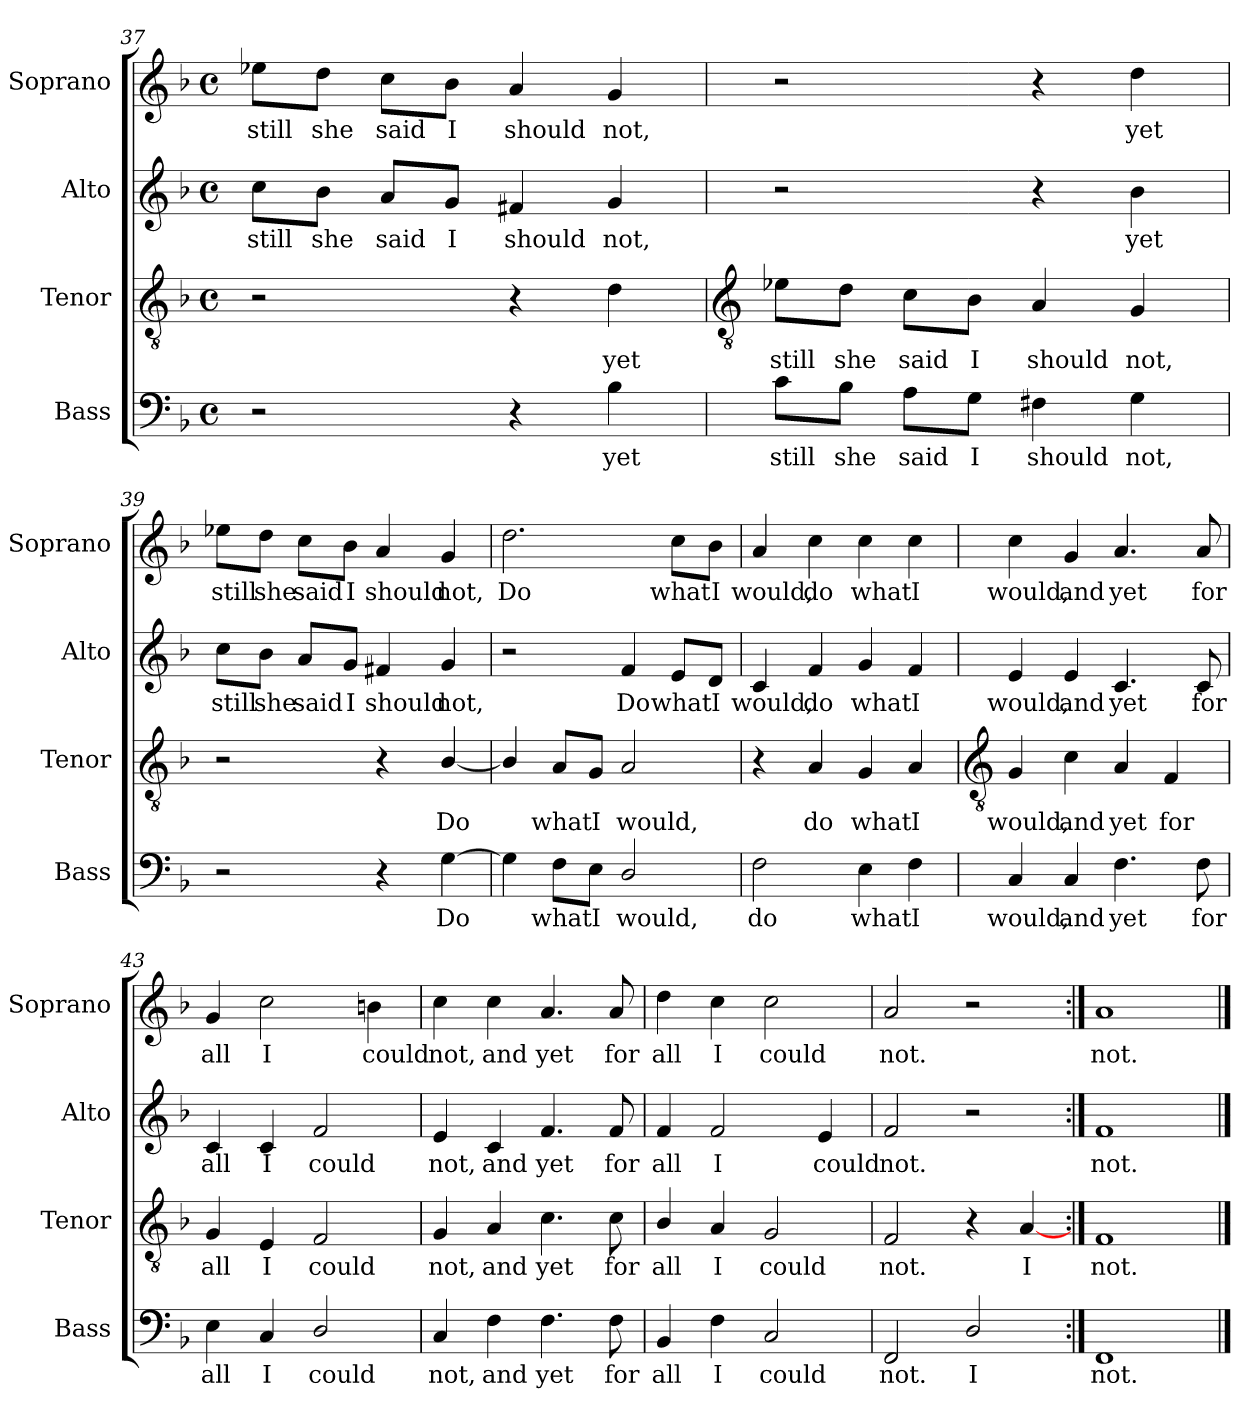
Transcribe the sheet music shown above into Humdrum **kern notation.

**kern	**text	**kern	**text	**kern	**text	**kern	**text
*part4	*part4	*part3	*part3	*part2	*part2	*part1	*part1
*staff4	*staff4	*staff3	*staff3	*staff2	*staff2	*staff1	*staff1
*I"Bass	*	*I"Tenor	*	*I"Alto	*	*I"Soprano	*
*I'Bass	*	*I'Tenor	*	*I'Alto	*	*I'Soprano	*
*clefF4	*	*clefGv2	*	*clefG2	*	*clefG2	*
*k[b-]	*	*k[b-]	*	*k[b-]	*	*k[b-]	*
*F:	*	*F:	*	*F:	*	*F:	*
*M4/4	*	*M4/4	*	*M4/4	*	*M4/4	*
*met(c)	*	*met(c)	*	*met(c)	*	*met(c)	*
=37	=37	=37	=37	=37	=37	=37	=37
!	!	!	!	!	!LO:LY:b	!	!LO:LY:b
2r	.	2r	.	8cc\L	still	8ee-X\L	still
!	!	!	!	!	!LO:LY:b	!	!LO:LY:b
.	.	.	.	8b-\J	she	8dd\J	she
!	!	!	!	!	!LO:LY:b	!	!LO:LY:b
.	.	.	.	8a/L	said	8cc\L	said
!	!	!	!	!	!LO:LY:b	!	!LO:LY:b
.	.	.	.	8g/J	I	8b-\J	I
!	!	!	!	!	!LO:LY:b	!	!LO:LY:b
4r	.	4r	.	4f#X	should	4a	should
!	!LO:LY:b	!	!LO:LY:b	!	!LO:LY:b	!	!LO:LY:b
4B-	yet	4d	yet	4g	not,	4g	not,
!!LO:LB:g=z
=38	=38	=38	=38	=38	=38	=38	=38
*	*	*clefGv2	*	*	*	*	*
!	!LO:LY:b	!	!LO:LY:b	!	!	!	!
8c\L	still	8e-X\L	still	2r	.	2r	.
!	!LO:LY:b	!	!LO:LY:b	!	!	!	!
8B-\J	she	8d\J	she	.	.	.	.
!	!LO:LY:b	!	!LO:LY:b	!	!	!	!
8A\L	said	8c\L	said	.	.	.	.
!	!LO:LY:b	!	!LO:LY:b	!	!	!	!
8G\J	I	8B-\J	I	.	.	.	.
!	!LO:LY:b	!	!LO:LY:b	!	!	!	!
4F#X	should	4A	should	4r	.	4r	.
!	!LO:LY:b	!	!LO:LY:b	!	!LO:LY:b	!	!LO:LY:b
4G	not,	4G	not,	4b-	yet	4dd	yet
=39	=39	=39	=39	=39	=39	=39	=39
!	!	!	!	!	!LO:LY:b	!	!LO:LY:b
2r	.	2r	.	8cc\L	still	8ee-X\L	still
!	!	!	!	!	!LO:LY:b	!	!LO:LY:b
.	.	.	.	8b-\J	she	8dd\J	she
!	!	!	!	!	!LO:LY:b	!	!LO:LY:b
.	.	.	.	8a/L	said	8cc\L	said
!	!	!	!	!	!LO:LY:b	!	!LO:LY:b
.	.	.	.	8g/J	I	8b-\J	I
!	!	!	!	!	!LO:LY:b	!	!LO:LY:b
4r	.	4r	.	4f#X	should	4a	should
!	!LO:LY:b	!	!LO:LY:b	!	!LO:LY:b	!	!LO:LY:b
[4G	Do	[4B-/	Do	4g	not,	4g	not,
=40	=40	=40	=40	=40	=40	=40	=40
!	!	!	!	!	!	!	!LO:LY:b
4G]	.	4B-/]	.	2r	.	2.dd	Do
!	!LO:LY:b	!	!LO:LY:b	!	!	!	!
8F\L	what	8A/L	what	.	.	.	.
!	!LO:LY:b	!	!LO:LY:b	!	!	!	!
8E\J	I	8G/J	I	.	.	.	.
!	!LO:LY:b	!	!LO:LY:b	!	!LO:LY:b	!	!
2D/	would,	2A	would,	4f	Do	.	.
!	!	!	!	!	!LO:LY:b	!	!LO:LY:b
.	.	.	.	8e/L	what	8cc\L	what
!	!	!	!	!	!LO:LY:b	!	!LO:LY:b
.	.	.	.	8d/J	I	8b-\J	I
=41	=41	=41	=41	=41	=41	=41	=41
!	!LO:LY:b	!	!	!	!LO:LY:b	!	!LO:LY:b
2F	do	4r	.	4c	would,	4a	would,
!	!	!	!LO:LY:b	!	!LO:LY:b	!	!LO:LY:b
.	.	4A	do	4f	do	4cc	do
!	!LO:LY:b	!	!LO:LY:b	!	!LO:LY:b	!	!LO:LY:b
4E	what	4G	what	4g	what	4cc	what
!	!LO:LY:b	!	!LO:LY:b	!	!LO:LY:b	!	!LO:LY:b
4F	I	4A	I	4f	I	4cc	I
!!LO:LB:g=z
=42	=42	=42	=42	=42	=42	=42	=42
*	*	*clefGv2	*	*	*	*	*
!	!LO:LY:b	!	!LO:LY:b	!	!LO:LY:b	!	!LO:LY:b
4C	would,	4G	would,	4e	would,	4cc	would,
!	!LO:LY:b	!	!LO:LY:b	!	!LO:LY:b	!	!LO:LY:b
4C	and	4c	and	4e	and	4g	and
!	!LO:LY:b	!	!LO:LY:b	!	!LO:LY:b	!	!LO:LY:b
4.F	yet	4A	yet	4.c	yet	4.a	yet
!	!	!	!LO:LY:b	!	!	!	!
.	.	4F	for	.	.	.	.
!	!LO:LY:b	!	!	!	!LO:LY:b	!	!LO:LY:b
8F	for	.	.	8c	for	8a	for
=43	=43	=43	=43	=43	=43	=43	=43
!	!LO:LY:b	!	!LO:LY:b	!	!LO:LY:b	!	!LO:LY:b
4E	all	4G	all	4c	all	4g	all
!	!LO:LY:b	!	!LO:LY:b	!	!LO:LY:b	!	!LO:LY:b
4C	I	4E	I	4c	I	2cc	I
!	!LO:LY:b	!	!LO:LY:b	!	!LO:LY:b	!	!
2D/	could	2F	could	2f	could	.	.
!	!	!	!	!	!	!	!LO:LY:b
.	.	.	.	.	.	4bn	could
=44	=44	=44	=44	=44	=44	=44	=44
!	!LO:LY:b	!	!LO:LY:b	!	!LO:LY:b	!	!LO:LY:b
4C	not,	4G	not,	4e	not,	4cc	not,
!	!LO:LY:b	!	!LO:LY:b	!	!LO:LY:b	!	!LO:LY:b
4F	and	4A	and	4c	and	4cc	and
!	!LO:LY:b	!	!LO:LY:b	!	!LO:LY:b	!	!LO:LY:b
4.F	yet	4.c	yet	4.f	yet	4.a	yet
!	!LO:LY:b	!	!LO:LY:b	!	!LO:LY:b	!	!LO:LY:b
8F	for	8c	for	8f	for	8a	for
=45	=45	=45	=45	=45	=45	=45	=45
!	!LO:LY:b	!	!LO:LY:b	!	!LO:LY:b	!	!LO:LY:b
4BB-	all	4B-/	all	4f	all	4dd	all
!	!LO:LY:b	!	!LO:LY:b	!	!LO:LY:b	!	!LO:LY:b
4F	I	4A	I	2f	I	4cc	I
!	!LO:LY:b	!	!LO:LY:b	!	!	!	!LO:LY:b
2C	could	2G	could	.	.	2cc	could
!	!	!	!	!	!LO:LY:b	!	!
.	.	.	.	4e	could	.	.
=46	=46	=46	=46	=46	=46	=46	=46
!	!LO:LY:b	!	!LO:LY:b	!	!LO:LY:b	!	!LO:LY:b
2FF	not.	2F	not.	2f	not.	2a	not.
!	!LO:LY:b	!	!	!	!	!	!
2D/	I	4r	.	2r	.	2r	.
!	!	!	!LO:LY:b	!	!	!	!
.	.	[4A	I	.	.	.	.
=47:|!	=47:|!	=47:|!	=47:|!	=47:|!	=47:|!	=47:|!	=47:|!
!	!LO:LY:b	!	!LO:LY:b	!	!LO:LY:b	!	!LO:LY:b
1FF	not.	1F	not.	1f	not.	1a	not.
==	==	==	==	==	==	==	==
*-	*-	*-	*-	*-	*-	*-	*-
